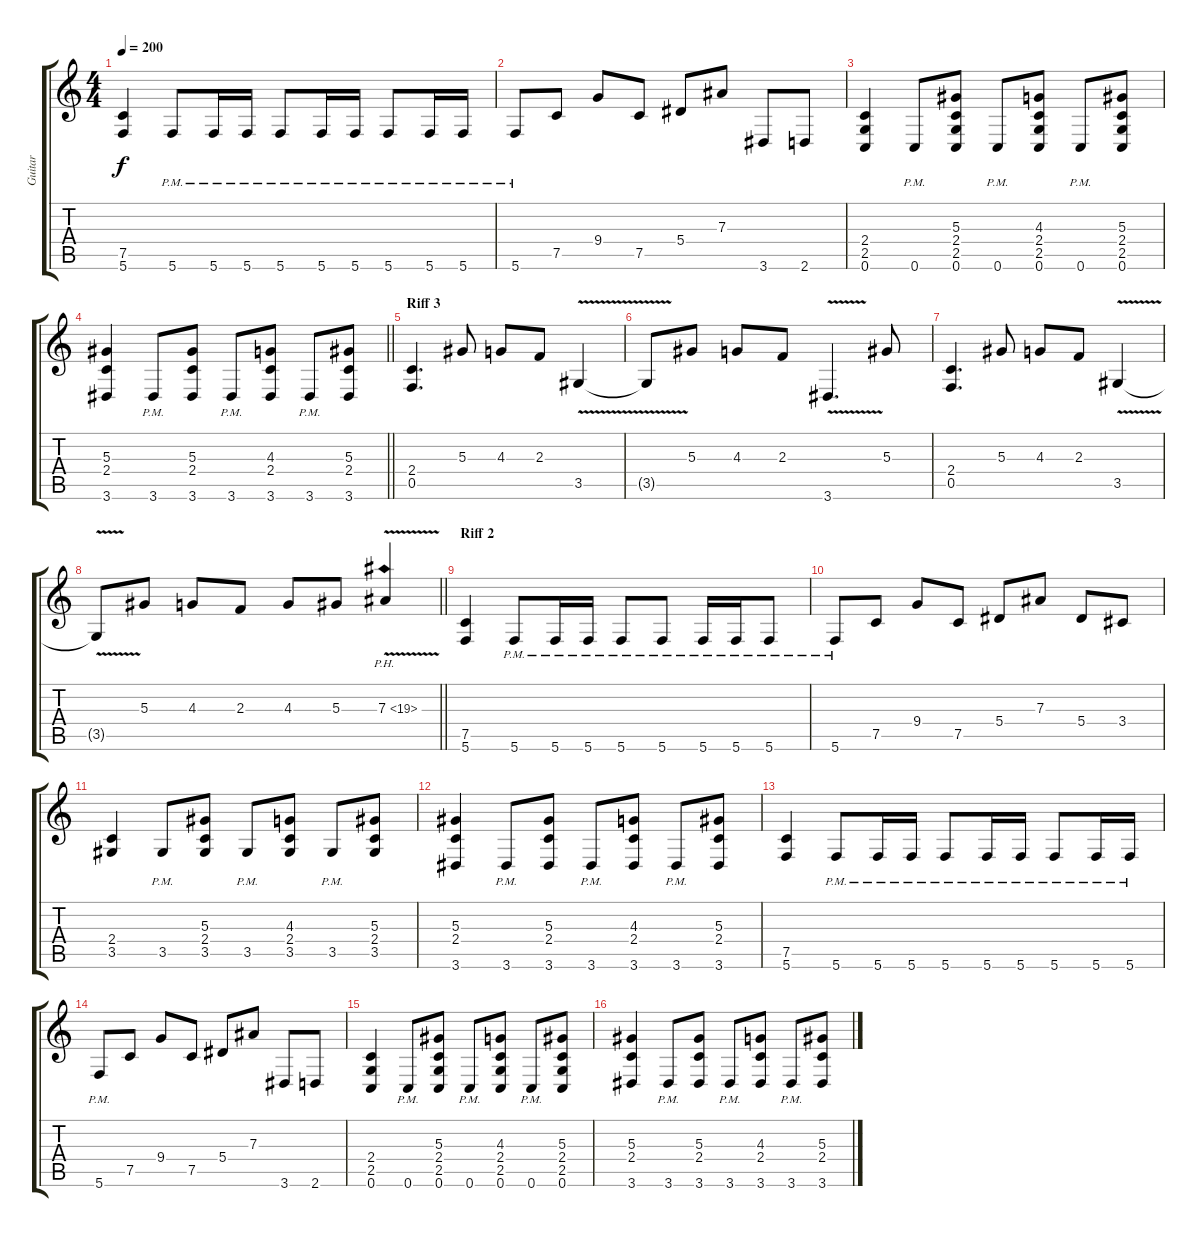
\track ("Guitar" "Guitar") {instrument distortionguitar}
\staff {score tabs}
\tuning (C4 G3 Eb3 Bb2 F2 C2) {hide}
\ts (4 4)
\tempo 200
\clef g2
\ks c
(7.5 5.6).4{dy f} 5.6{pm}.8 5.6{pm}.16 5.6{pm}.16 5.6{pm}.8 5.6{pm}.16 5.6{pm}.16 5.6{pm}.8 5.6{pm}.16 5.6{pm}.16 |
5.6{pm}.8 7.5.8 9.4.8 7.5.8 5.4.8 7.3.8 3.6.8 2.6.8 |
(2.4 2.5 0.6).4 0.6{pm}.8 (5.3 2.4 2.5 0.6).8 0.6{pm}.8 (4.3 2.4 2.5 0.6).8 0.6{pm}.8 (5.3 2.4 2.5 0.6).8 |
\barLineRight lightlight
(5.3 2.4 3.6).4 3.6{pm}.8 (5.3 2.4 3.6).8 3.6{pm}.8 (4.3 2.4 3.6).8 3.6{pm}.8 (5.3 2.4 3.6).8 |
\section ("" "Riff 3")
(2.4 0.5).4{d} 5.3.8 4.3.8 2.3.8 3.5{v}.4 |
3.5{t}.8 5.3.8 4.3.8 2.3.8 3.6{v}.4{d} 5.3.8 |
(2.4 0.5).4{d} 5.3.8 4.3.8 2.3.8 3.5{v}.4 |
\barLineRight lightlight
3.5{t}.8 5.3.8 4.3.8 2.3.8 4.3.8 5.3.8 7.3{ph 12 v}.4 |
\section ("" "Riff 2")
(7.5 5.6).4 5.6{pm}.8 5.6{pm}.16 5.6{pm}.16 5.6{pm}.8 5.6{pm}.8 5.6{pm}.16 5.6{pm}.16 5.6{pm}.8 |
5.6{pm}.8 7.5.8 9.4.8 7.5.8 5.4.8 7.3.8 5.4.8 3.4.8 |
(2.4 3.5).4 3.5{pm}.8 (5.3 2.4 3.5).8 3.5{pm}.8 (4.3 2.4 3.5).8 3.5{pm}.8 (5.3 2.4 3.5).8 |
(5.3 2.4 3.6).4 3.6{pm}.8 (5.3 2.4 3.6).8 3.6{pm}.8 (4.3 2.4 3.6).8 3.6{pm}.8 (5.3 2.4 3.6).8 |
(7.5 5.6).4 5.6{pm}.8 5.6{pm}.16 5.6{pm}.16 5.6{pm}.8 5.6{pm}.16 5.6{pm}.16 5.6{pm}.8 5.6{pm}.16 5.6{pm}.16 |
5.6{pm}.8 7.5.8 9.4.8 7.5.8 5.4.8 7.3.8 3.6.8 2.6.8 |
(2.4 2.5 0.6).4 0.6{pm}.8 (5.3 2.4 2.5 0.6).8 0.6{pm}.8 (4.3 2.4 2.5 0.6).8 0.6{pm}.8 (5.3 2.4 2.5 0.6).8 |
(5.3 2.4 3.6).4 3.6{pm}.8 (5.3 2.4 3.6).8 3.6{pm}.8 (4.3 2.4 3.6).8 3.6{pm}.8 (5.3 2.4 3.6).8
